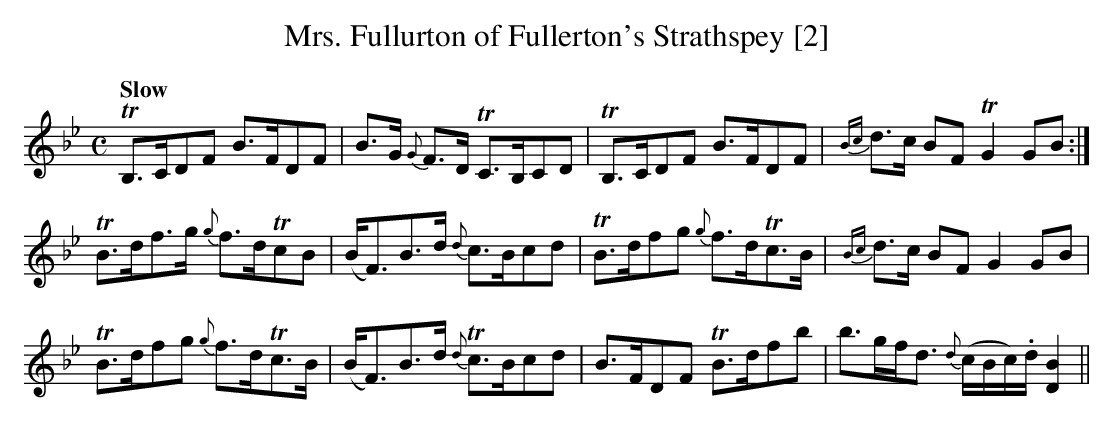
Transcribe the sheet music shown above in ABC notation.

X:1
T:Mrs. Fullurton of Fullerton's Strathspey [2]
M:C
L:1/8
Q:"Slow"
K:Bb
V:1
TB,>CDF B>FDF|B>G {G}F>D TC>B,CD|TB,>CDF B>FDF|{Bc}d>c BF TG2 GB:|
TB>df>g {g}f>dTcB|(B<F)B>d {d}c>Bcd|TB>dfg {g}f>dTc>B|{Bc}d>c BF G2 GB|
TB>dfg {g}f>dTc>B|(B<F)B>d {d}Tc>Bcd|B>FDF TB>dfb|b>gf<d {d}(c/B/c/).d/ [D2B2]||
